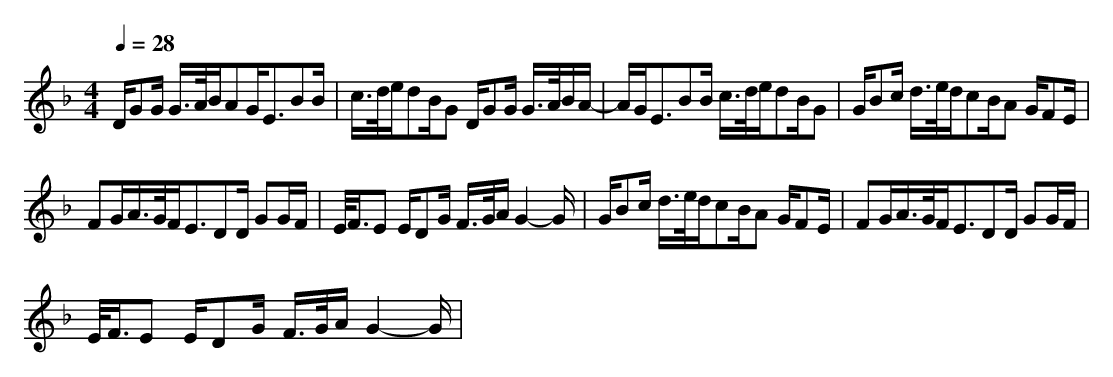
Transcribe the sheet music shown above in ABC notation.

X:1
T:
M: 4/4
L: 1/8
Q:1/4=28
K:F % 1 flats
D/2GG/2 G/2>A/2B/2AG<EBB/2|c/2>d/2e/2dB/2G D/2GG/2 G/2>A/2B/2A/2-|A/2G<EBB/2 c/2>d/2e/2dB/2G|G/2Bc/2 d/2>e/2d/2cB/2A G/2FE/2|
FG/2A/2>G/2F<EDD/2 GG/2F/2|E/2<F/2E E/2DG/2 F/2>G/2A/2G2-G/2|G/2Bc/2 d/2>e/2d/2cB/2A G/2FE/2|FG/2A/2>G/2F<EDD/2 GG/2F/2|
E/2<F/2E E/2DG/2 F/2>G/2A/2G2-G/2|
